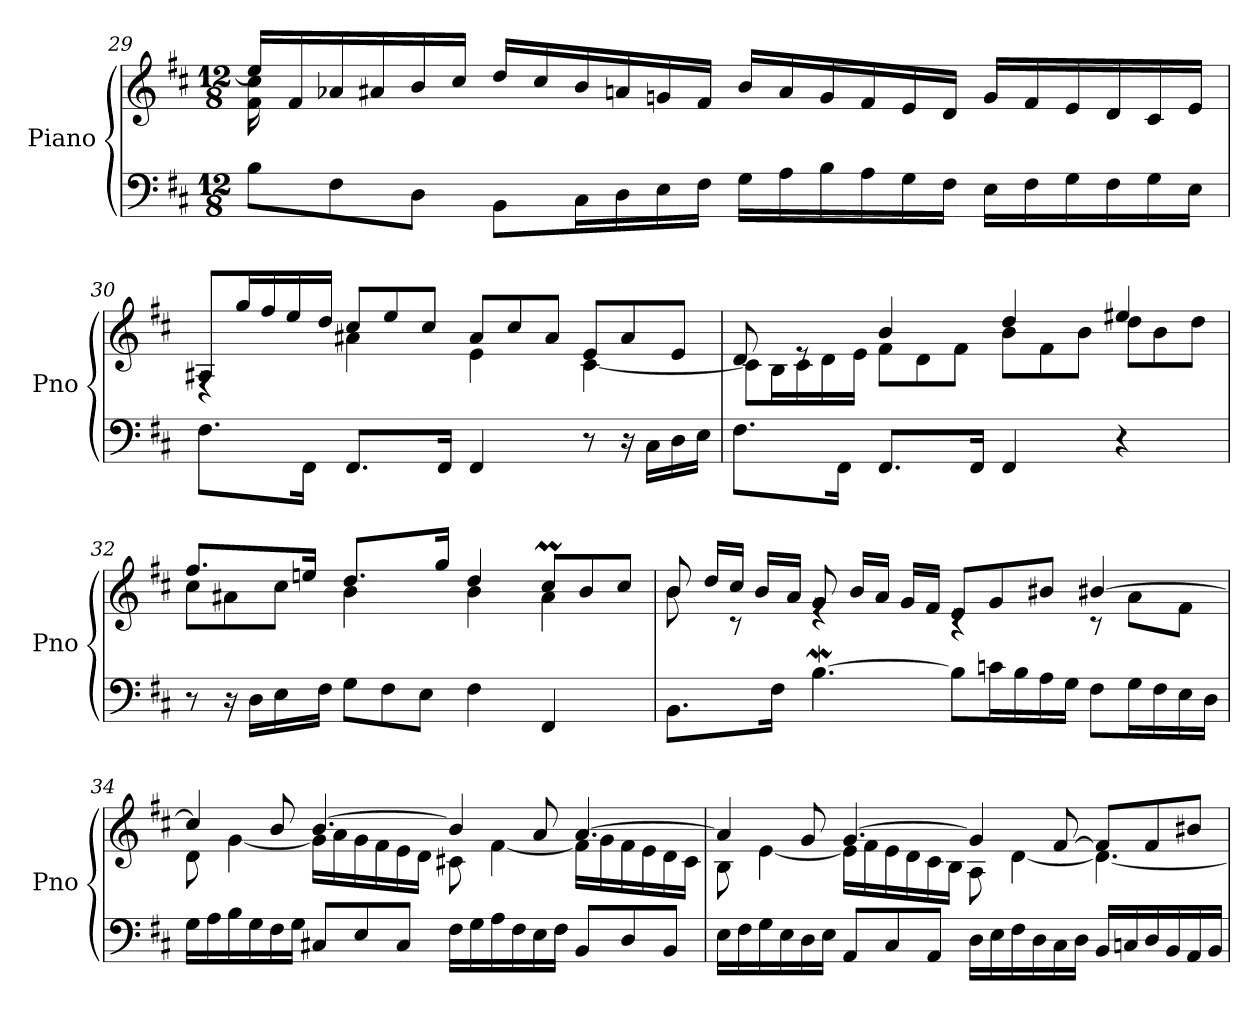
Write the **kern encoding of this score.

**kern	**kern
*part1	*part1
*staff2	*staff1
*I"Piano	*
*I'Pno	*
!!LO:LB:g=z
*clefF4	*clefG2
*k[f#c#]	*k[f#c#]
*D:	*D:
*M12/8	*M12/8
=29	=29
*^	*^
16ryy	8B\L	16ee/LL]	16f#\ 16cc#\
1ryy	.	16f#/	1ryy
.	8F#\	16a-Xi/	.
.	.	16a#X/	.
.	8D\J	16b/	.
.	.	16cc#/JJ	.
.	8BB\L	16dd/LL	.
.	.	16cc#/	.
.	16C#\L	16b/	.
.	16D\	16an/	.
.	16E\	16gn/	.
.	16F#\JJ	16f#/JJ	.
.	16G\LL	16b/LL	.
.	16A\	16a/	.
.	16B\	16g/	.
.	16A\	16f#/	.
.	16G\	16e/	.
4..ryy	16F#\JJ	16d/JJ	4..ryy
.	16E\LL	16g/LL	.
.	16F#\	16f#/	.
.	16G\	16e/	.
.	16F#\	16d/	.
.	16G\	16c#/	.
.	16E\JJ	16e/JJ	.
*v	*v	*	*
!!LO:PB:g=z	!!
=30	=30	=30
*Xtuplet	*	*Xtuplet
16%3.F#\L	8A#X/L	8%3rF
.	16gg/L	.
.	16ff#/	.
.	16ee/	.
32%3FF#\Jk	.	.
.	16dd/JJ	.
16%3.FF#/L	8cc#/L	8%3a#X\
.	8ee/	.
.	8cc#/J	.
32%3FF#/Jk	.	.
8%3FF#/	8a#/L	8%3e\
.	8cc#/	.
.	8a#/J	.
8r	8e/L	[8%3c#\
16r	8a#/	.
16C#\LL	.	.
16D\	8e/J	.
16E\JJ	.	.
=31	=31	=31
16%3.F#\L	16%3d/	8c#\L]
.	.	16B\L
.	16%3re	16c#\
.	.	16d\
32%3FF#\Jk	.	.
.	.	16e\JJ
16%3.FF#/L	8%3b/	8f#\L
.	.	8d\
.	.	8f#\J
32%3FF#/Jk	.	.
8%3FF#/	8%3dd/	8b\L
.	.	8f#\
.	.	8b\J
8%3r	8%3ee#X/	8dd\L
.	.	8b\
.	.	8dd\J
!!LO:LB:g=z	!!
=32	=32	=32
8r	16%3.ff#/L	8cc#\L
16r	.	8a#X\
16D\LL	.	.
16E\	.	8cc#\J
.	32%3een/Jk	.
16F#\JJ	.	.
8G\L	16%3.dd/L	8%3b\
8F#\	.	.
8E\J	.	.
.	32%3gg/Jk	.
8%3F#\	8%3dd/	8%3b\
8%3FF#/	8cc#m/L	8%3a#\
.	8b/	.
.	8cc#/J	.
!!LO:LB:g=z	!!
=33	=33	=33
16%3.BB\L	8b/	16%3b\
.	16dd/LL	.
.	16cc#/JJ	16%3rc
.	16b/LL	.
32%3F#\Jk	.	.
.	16a/JJ	.
[4.BW\	8g/	8%3re
.	16b/LL	.
.	16a/JJ	.
.	16g/LL	.
.	16f#/JJ	.
8B\L]	8e/L	8%3rc
16cn\L	8g/	.
16B\	.	.
16A\	8b#Xi/J	.
16G\JJ	.	.
8F#\L	[8%3b#Xi/	8rc
16G\L	.	8a\L
16F#\	.	.
16E\	.	8f#\J
16D\JJ	.	.
!!LO:LB:g=z	!!
=34	=34	=34
16G\LL	4cc/]	8d\
16A\	.	.
16B\	.	[4g\
16G\	.	.
16F#\	8b/	.
16G\JJ	.	.
8C#X/L	[4.b/	16g\LL]
.	.	16a\
8E/	.	16g\
.	.	16f#\
8C#/J	.	16e\
.	.	16d\JJ
16F#\LL	4b/]	8c#X\
16G\	.	.
16A\	.	[4f#\
16F#\	.	.
16E\	8a/	.
16F#\JJ	.	.
8BB/L	[4.a/	16f#\LL]
.	.	16g\
8D/	.	16f#\
.	.	16e\
8BB/J	.	16d\
.	.	16c#\JJ
!!LO:LB:g=z	!!
=35	=35	=35
16E\LL	4a/]	8B\
16F#\	.	.
16G\	.	[4e\
16E\	.	.
16D\	8g/	.
16E\JJ	.	.
8AA/L	[4.g/	16e\LL]
.	.	16f#\
8C#/	.	16e\
.	.	16d\
8AA/J	.	16c#\
.	.	16B\JJ
16D\LL	4g/]	8A\
16E\	.	.
16F#\	.	[4d\
16D\	.	.
16C#\	[8f#/	.
16D\JJ	.	.
16BB/LL	8f#/L]	4.d\_
16Cn/	.	.
16D/	8f#/	.
16BB/	.	.
16AA/	8b#Xi/J	.
16BB/JJ	.	.
*	*v	*v
=	=
*-	*-
